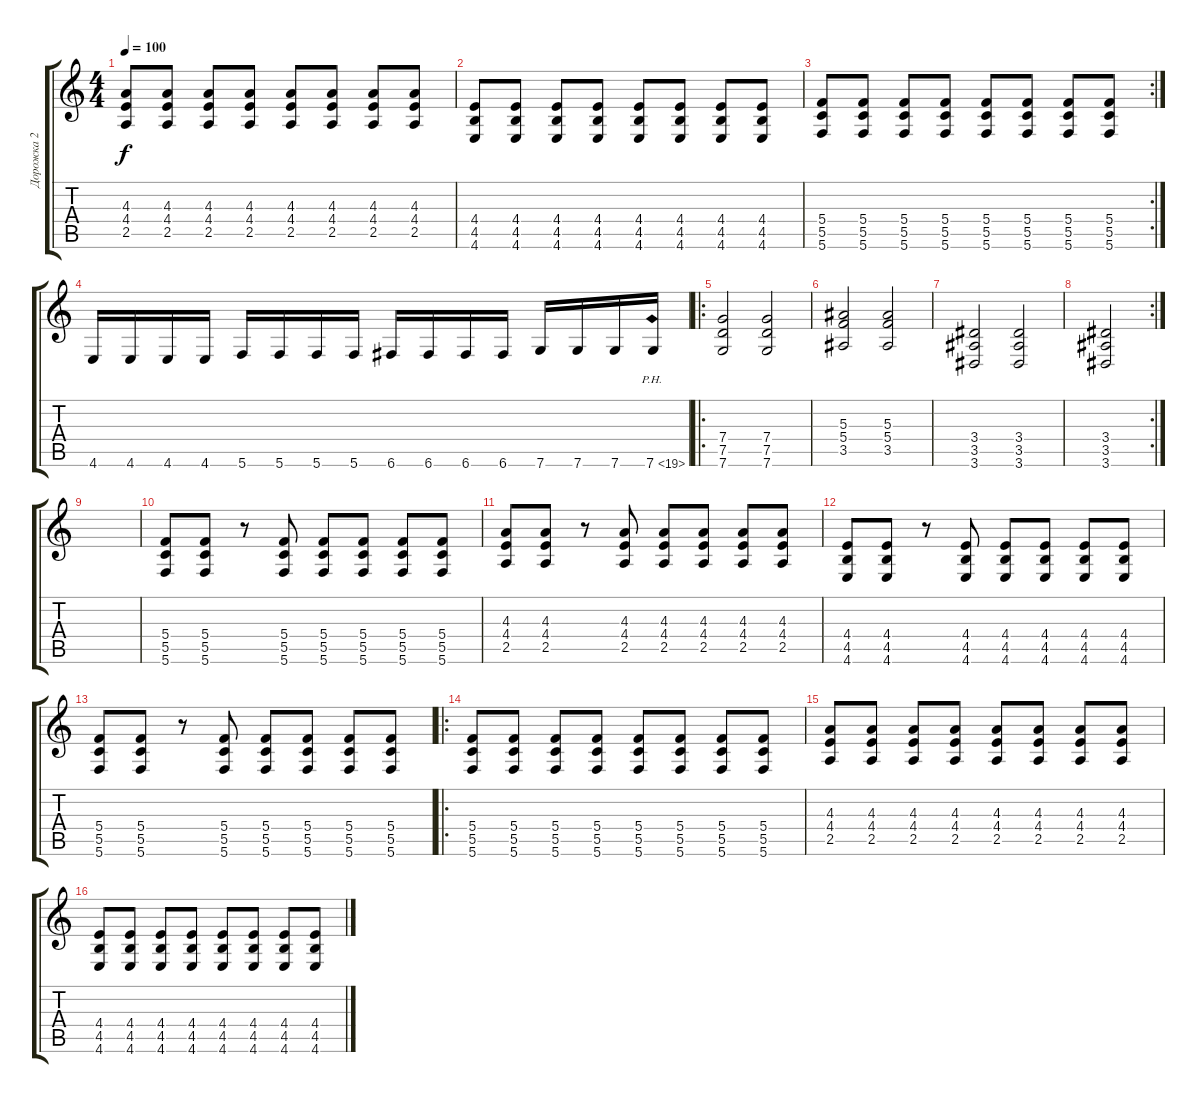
\track ("Дорожка 2" "Дорожка 2") {instrument distortionguitar}
\staff {score tabs}
\tuning (D4 A3 F3 C3 G2 C2) {hide}
\ts (4 4)
\tempo 100
\clef g2
\ks c
(4.3 4.4 2.5).8{dy f} (4.3 4.4 2.5).8 (4.3 4.4 2.5).8 (4.3 4.4 2.5).8 (4.3 4.4 2.5).8 (4.3 4.4 2.5).8 (4.3 4.4 2.5).8 (4.3 4.4 2.5).8 |
(4.4 4.5 4.6).8 (4.4 4.5 4.6).8 (4.4 4.5 4.6).8 (4.4 4.5 4.6).8 (4.4 4.5 4.6).8 (4.4 4.5 4.6).8 (4.4 4.5 4.6).8 (4.4 4.5 4.6).8 |
\rc 2
(5.4 5.5 5.6).8 (5.4 5.5 5.6).8 (5.4 5.5 5.6).8 (5.4 5.5 5.6).8 (5.4 5.5 5.6).8 (5.4 5.5 5.6).8 (5.4 5.5 5.6).8 (5.4 5.5 5.6).8 |
4.6.16 4.6.16 4.6.16 4.6.16 5.6.16 5.6.16 5.6.16 5.6.16 6.6.16 6.6.16 6.6.16 6.6.16 7.6.16 7.6.16 7.6.16 7.6{ph 12}.16 |
\ro
(7.4 7.5 7.6).2 (7.4 7.5 7.6).2 |
(5.3 5.4 3.5).2 (5.3 5.4 3.5).2 |
(3.4 3.5 3.6).2 (3.4 3.5 3.6).2 |
\rc 2
(3.4 3.5 3.6).2 |
|
(5.4 5.5 5.6).8 (5.4 5.5 5.6).8 r.8 (5.4 5.5 5.6).8 (5.4 5.5 5.6).8 (5.4 5.5 5.6).8 (5.4 5.5 5.6).8 (5.4 5.5 5.6).8 |
(4.3 4.4 2.5).8 (4.3 4.4 2.5).8 r.8 (4.3 4.4 2.5).8 (4.3 4.4 2.5).8 (4.3 4.4 2.5).8 (4.3 4.4 2.5).8 (4.3 4.4 2.5).8 |
(4.4 4.5 4.6).8 (4.4 4.5 4.6).8 r.8 (4.4 4.5 4.6).8 (4.4 4.5 4.6).8 (4.4 4.5 4.6).8 (4.4 4.5 4.6).8 (4.4 4.5 4.6).8 |
(5.4 5.5 5.6).8 (5.4 5.5 5.6).8 r.8 (5.4 5.5 5.6).8 (5.4 5.5 5.6).8 (5.4 5.5 5.6).8 (5.4 5.5 5.6).8 (5.4 5.5 5.6).8 |
\ro
(5.4 5.5 5.6).8 (5.4 5.5 5.6).8 (5.4 5.5 5.6).8 (5.4 5.5 5.6).8 (5.4 5.5 5.6).8 (5.4 5.5 5.6).8 (5.4 5.5 5.6).8 (5.4 5.5 5.6).8 |
(4.3 4.4 2.5).8 (4.3 4.4 2.5).8 (4.3 4.4 2.5).8 (4.3 4.4 2.5).8 (4.3 4.4 2.5).8 (4.3 4.4 2.5).8 (4.3 4.4 2.5).8 (4.3 4.4 2.5).8 |
(4.4 4.5 4.6).8 (4.4 4.5 4.6).8 (4.4 4.5 4.6).8 (4.4 4.5 4.6).8 (4.4 4.5 4.6).8 (4.4 4.5 4.6).8 (4.4 4.5 4.6).8 (4.4 4.5 4.6).8
